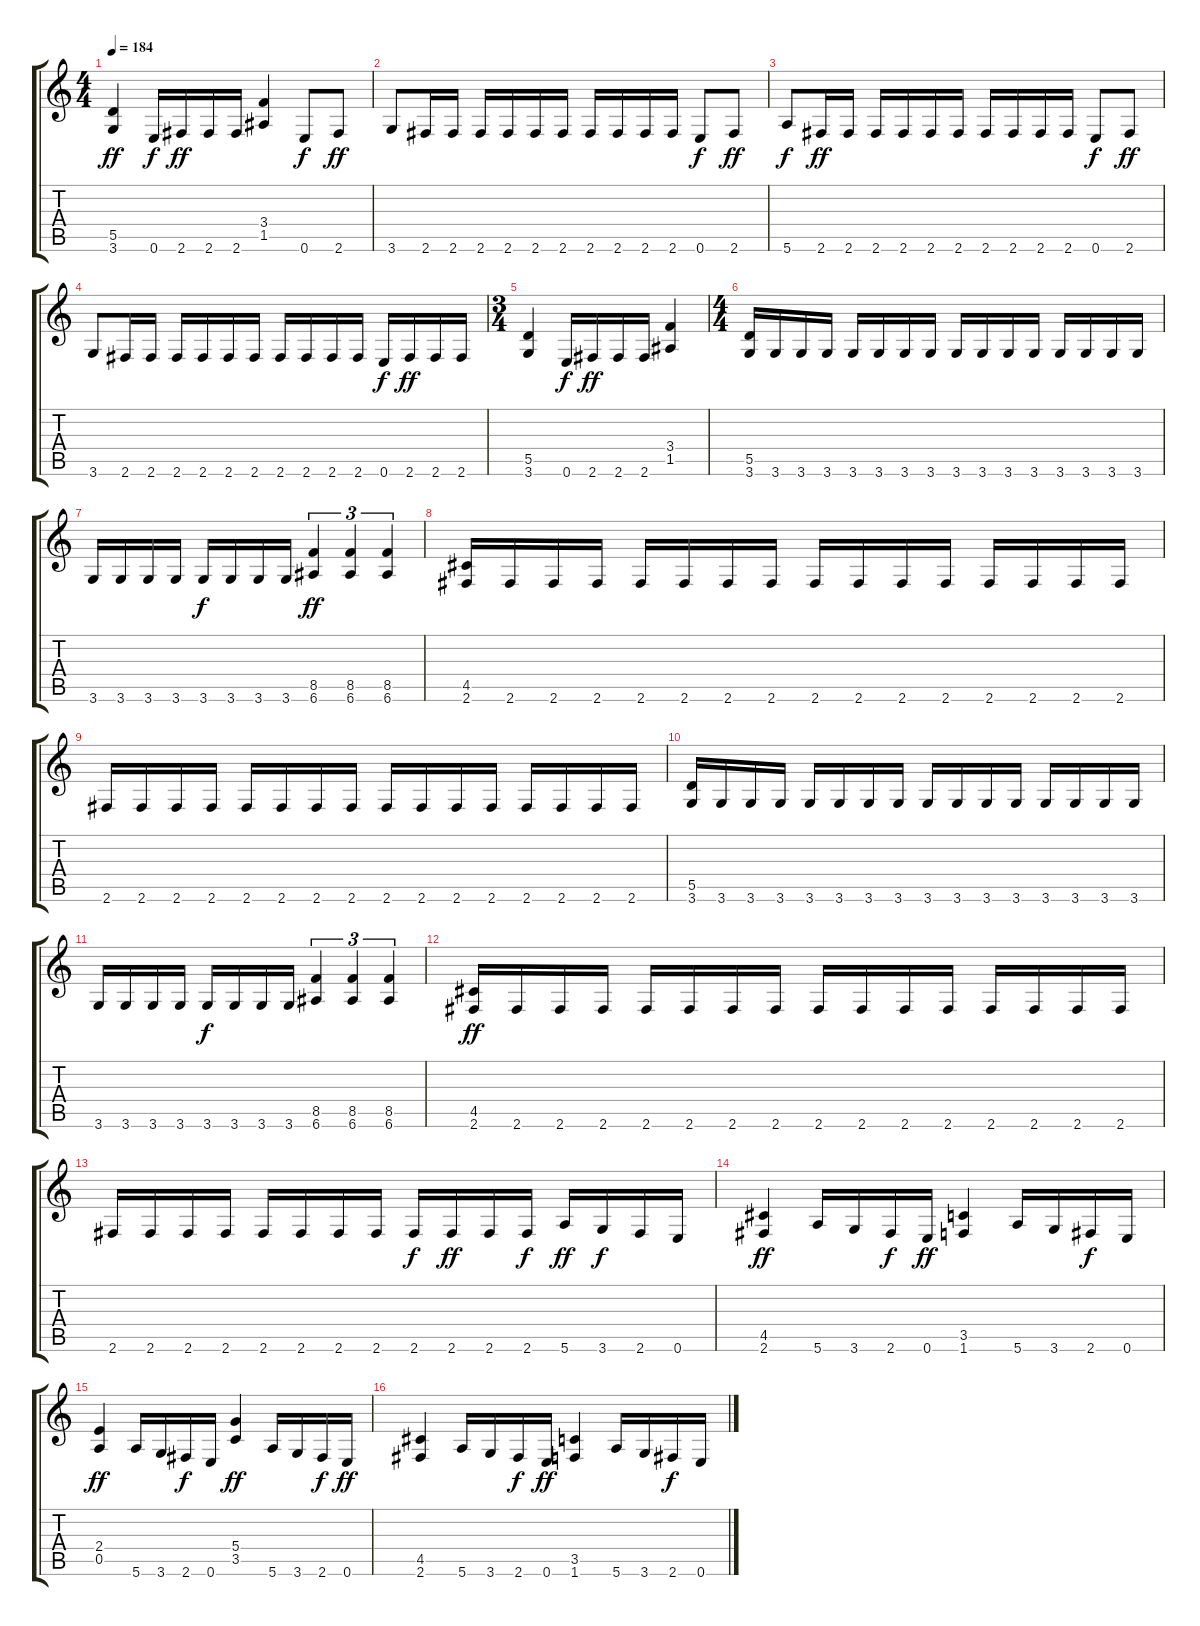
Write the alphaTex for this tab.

\track "" {instrument distortionguitar}
\staff {score tabs}
\tuning (E4 B3 G3 D3 A2 E2) {hide}
\ts (4 4)
\tempo 184
\clef g2
\ks c
(5.5 3.6).4{dy ff} 0.6.16{dy f} 2.6.16{dy ff} 2.6.16 2.6.16 (3.4 1.5).4 0.6.8{dy f} 2.6.8{dy ff} |
3.6.8 2.6.16 2.6.16 2.6.16 2.6.16 2.6.16 2.6.16 2.6.16 2.6.16 2.6.16 2.6.16 0.6.8{dy f} 2.6.8{dy ff} |
5.6.8{dy f} 2.6.16{dy ff} 2.6.16 2.6.16 2.6.16 2.6.16 2.6.16 2.6.16 2.6.16 2.6.16 2.6.16 0.6.8{dy f} 2.6.8{dy ff} |
3.6.8 2.6.16 2.6.16 2.6.16 2.6.16 2.6.16 2.6.16 2.6.16 2.6.16 2.6.16 2.6.16 0.6.16{dy f} 2.6.16{dy ff} 2.6.16 2.6.16 |
\ts (3 4)
(5.5 3.6).4 0.6.16{dy f} 2.6.16{dy ff} 2.6.16 2.6.16 (3.4 1.5).4 |
\ts (4 4)
(5.5 3.6).16 3.6.16 3.6.16 3.6.16 3.6.16 3.6.16 3.6.16 3.6.16 3.6.16 3.6.16 3.6.16 3.6.16 3.6.16 3.6.16 3.6.16 3.6.16 |
3.6.16 3.6.16 3.6.16 3.6.16 3.6.16{dy f} 3.6.16 3.6.16 3.6.16 (8.5 6.6).4{tu (3 2) dy ff} (8.5 6.6).4{tu (3 2)} (8.5 6.6).4{tu (3 2)} |
(4.5 2.6).16 2.6.16 2.6.16 2.6.16 2.6.16 2.6.16 2.6.16 2.6.16 2.6.16 2.6.16 2.6.16 2.6.16 2.6.16 2.6.16 2.6.16 2.6.16 |
2.6.16 2.6.16 2.6.16 2.6.16 2.6.16 2.6.16 2.6.16 2.6.16 2.6.16 2.6.16 2.6.16 2.6.16 2.6.16 2.6.16 2.6.16 2.6.16 |
(5.5 3.6).16 3.6.16 3.6.16 3.6.16 3.6.16 3.6.16 3.6.16 3.6.16 3.6.16 3.6.16 3.6.16 3.6.16 3.6.16 3.6.16 3.6.16 3.6.16 |
3.6.16 3.6.16 3.6.16 3.6.16 3.6.16{dy f} 3.6.16 3.6.16 3.6.16 (8.5 6.6).4{tu (3 2)} (8.5 6.6).4{tu (3 2)} (8.5 6.6).4{tu (3 2)} |
(4.5 2.6).16{dy ff} 2.6.16 2.6.16 2.6.16 2.6.16 2.6.16 2.6.16 2.6.16 2.6.16 2.6.16 2.6.16 2.6.16 2.6.16 2.6.16 2.6.16 2.6.16 |
2.6.16 2.6.16 2.6.16 2.6.16 2.6.16 2.6.16 2.6.16 2.6.16 2.6.16{dy f} 2.6.16{dy ff} 2.6.16 2.6.16{dy f} 5.6.16{dy ff} 3.6.16{dy f} 2.6.16 0.6.16 |
(4.5 2.6).4{dy ff} 5.6.16 3.6.16 2.6.16{dy f} 0.6.16{dy ff} (3.5 1.6).4 5.6.16 3.6.16 2.6.16{dy f} 0.6.16 |
(2.4 0.5).4{dy ff} 5.6.16 3.6.16 2.6.16{dy f} 0.6.16 (5.4 3.5).4{dy ff} 5.6.16 3.6.16 2.6.16{dy f} 0.6.16{dy ff} |
(4.5 2.6).4 5.6.16 3.6.16 2.6.16{dy f} 0.6.16{dy ff} (3.5 1.6).4 5.6.16 3.6.16 2.6.16{dy f} 0.6.16
